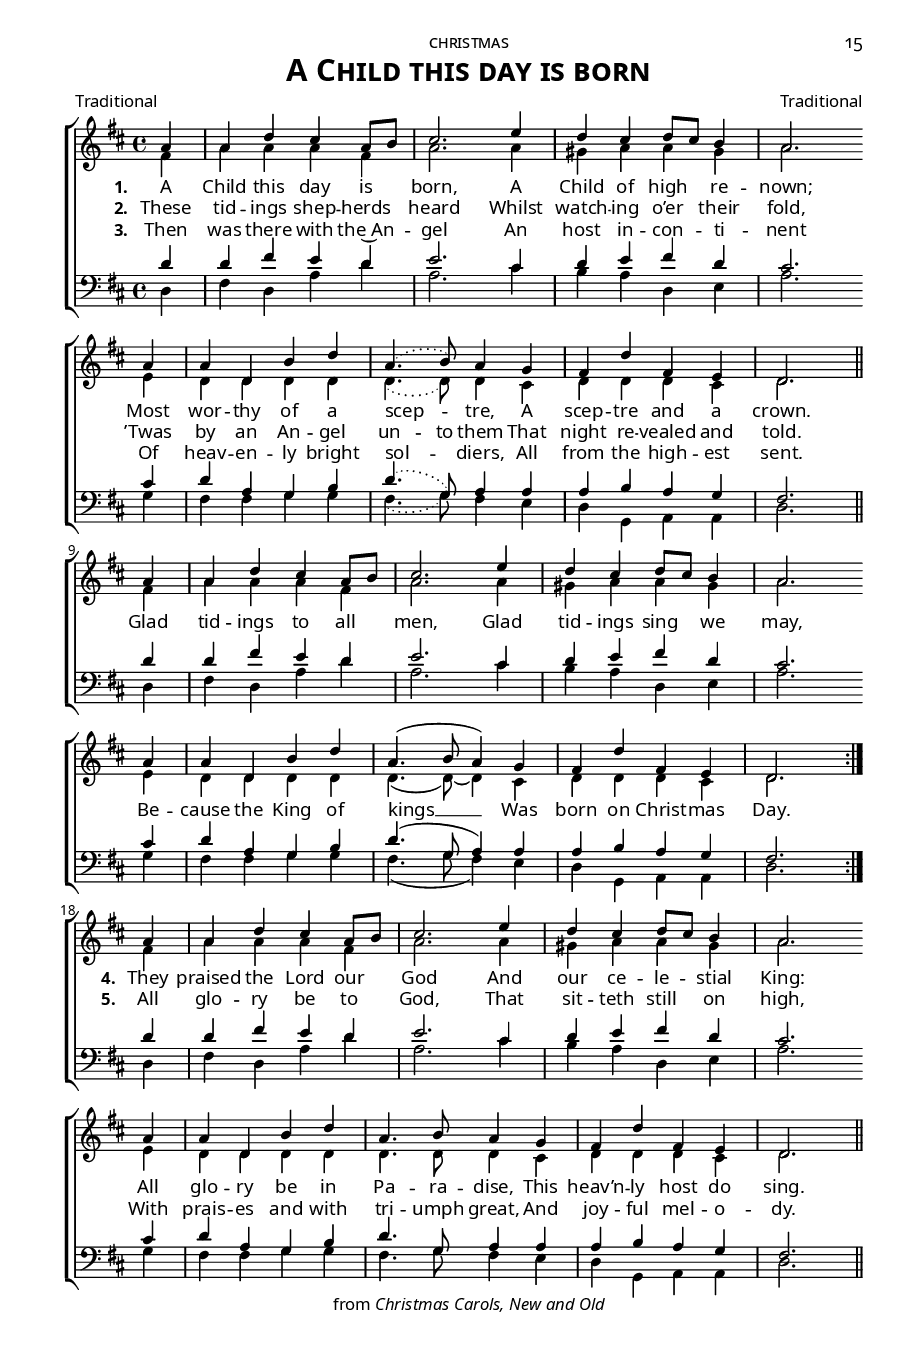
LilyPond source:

\version "2.14.2"
\include "util.ly"
\header {
  title = \markup{\override #'(font-name . "Garamond Premier Pro Semibold"){ \abs-fontsize #15 \smallCapsOldStyle"A Child this day is born"}}
  poet = \markup\oldStyleNum"Traditional"
  composer = \markup\oldStyleNum"Traditional"
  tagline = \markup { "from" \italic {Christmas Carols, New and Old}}
}
\paper {
  %print-all-headers = ##t
  paper-height = 9\in
  paper-width = 6\in
  indent = 0\in
  %system-system-spacing = #'((basic-distance . 10) (padding . 0))
  
  system-system-spacing =
    #'((basic-distance . 0)
       (minimum-distance . 0)
       (padding . -5)
       (stretchability . 100))
       
  last-bottom-spacing =
    #'((basic-distance . -10)
       (minimum-distance . -10)
       (padding . 0)
       (stretchability . 0))
  ragged-last-bottom = ##f
  ragged-bottom = ##f
  two-sided = ##t
  inner-margin = 0.5\in
  outer-margin = 0.25\in
  top-margin = 0.25\in
  bottom-margin = 0.25\in
  first-page-number = #015
  print-first-page-number = ##t
  headerLine = \markup{\override #'(font-name . "Garamond Premier Pro") \smallCapsOldStyle"christmas"}
  oddHeaderMarkup = \markup\fill-line{
     \override #'(font-name . "Garamond Premier Pro")\abs-fontsize #8.5
     \combine 
        \fill-line{"" \on-the-fly #print-page-number-check-first
        \oldStylePageNum""
        }
        \fill-line{\headerLine}
  }
  evenHeaderMarkup = \markup {
     \override #'(font-name . "Garamond Premier Pro")\abs-fontsize #8.5
     \combine
        \on-the-fly #print-page-number-check-first
        \oldStylePageNum""
        \fill-line{\headerLine}
  }
}
#(set-global-staff-size 14.6) \paper{ #(define fonts (make-pango-font-tree "GoudyOlSt BT" "Garamond Premier Pro" "Garamond Premier Pro" (/ 14.6 20))) }
global = {
  \key d \major
  \time 4/4
  \autoBeamOff
  \slurDotted
}

sopMusic = \relative c' {
  \partial 4 a'4 |
  a d cis a8[ b] |
  cis2. e4 |
  d4 cis d8[ cis] b4 |
  
  a2. \bar"" \break
  a4 |
  a d, b' d |
  a4.( b8) a4 g |
  fis d' fis, e |
  \partial 2. d2. \bar "||" \break
  
  
  \partial 4 a'4 |
  a d cis a8[ b] |
  cis2. e4 |
  d4 cis d8[ cis] b4 |
  
  a2. \bar"" \break
  a4 |
  a d, b' d |
  \slurSolid
  a4.( b8 a4) g |
  fis d' fis, e |
  \partial 2. d2. \bar ":|"
  
  
  
  
  
  
  \slurDotted
  \partial 4 a'4 |
  a d cis a8[ b] |
  cis2. e4 |
  d4 cis d8[ cis] b4 |
  
  a2. \bar"" \break
  a4 |
  a d, b' d |
  a4. b8 a4 g |
  fis d' fis, e |
  \partial 2. d2. \bar "||" \break
}
sopWords = \lyricmode {
  
}

altoMusic = \relative c' {
  fis4 |
  a a a fis |
  a2. a4 |
  gis a a gis |
  
  a2. e4 |
  d d d d |
  d4.( d8) d4 cis |
  d d d cis |
  d2. \bar "||"

  
  fis4 |
  a a a fis |
  a2. a4 |
  gis a a gis |
  
  a2. e4 |
  d d d d |
  \slurSolid
  d4.( d8)~ d4 cis |
  d d d cis |
  d2.
  
  
  
  
  
  \slurDotted
  fis4 |
  a a a fis |
  a2. a4 |
  gis a a gis |
  
  a2. e4 |
  d d d d |
  d4. d8 d4 cis |
  d d d cis |
  d2. \bar "||"
}
altoWords = \lyricmode {
  \dropLyricsXII
  \set stanza = #"1. "
  A Child this day is born,
  A Child of high re -- nown;
  Most wor -- thy of a scep -- tre,
  A scep -- tre and a crown.
  
  Glad tid -- ings to all men,
  Glad tid -- ings sing we may,
  Be -- cause the King of kings __
  Was born on Christ -- mas Day.
  
  
  \set stanza = #"4. "
  They praised the Lord our God
  And our ce -- le -- stial King:
  All glo -- ry be in
\set ignoreMelismata = ##t
  Pa -- ra -- dise,
\unset ignoreMelismata
  This heav’n -- ly host do sing.
}
altoWordsII = \lyricmode {
%\markup\italic
  
}
altoWordsIII = \lyricmode {
  \dropLyricsXII
  \set stanza = #"2. "
  These tid -- ings shep -- herds heard
  Whilst watch -- ing o’er their fold,
  ’Twas by an An -- gel
\set ignoreMelismata = ##t
  un -- to them
\unset ignoreMelismata
  That night re -- vealed and told.
  
  \repeat unfold24 \skip1
  \set stanza = #"5. "
  All glo -- ry be to God,
  That sit -- teth still on high,
  With prais -- es and with
\set ignoreMelismata = ##t
  tri -- umph great,
\unset ignoreMelismata
  And joy -- ful mel -- o -- dy.
}
altoWordsIV = \lyricmode {
  \dropLyricsXII
  \set stanza = #"3. "
  Then was there with the~An -- gel
  An host in -- con -- ti -- nent
  Of heav -- en -- ly bright sol -- diers,
  All from the high -- est sent.
}
altoWordsV = \lyricmode {
}
altoWordsVI = \lyricmode {
}
tenorMusic = \relative c' {
  d4 |
  d fis e d |
  e2. cis4 |
  d e fis d |
  
  cis2. cis4 |
  d a g b |
  d4.( g,8) a4 a |
  a b a g |
  fis2. \bar "||"
  
  
  d'4 |
  d fis e d |
  e2. cis4 |
  d e fis d |
  
  cis2. cis4 |
  d a g b |
  \slurSolid d4.( g,8 a4) a |
  a b a g |
  fis2.
  
  
  
  
  
  \slurDotted
  d'4 |
  d fis e d |
  e2. cis4 |
  d e fis d |
  
  cis2. cis4 |
  d a g b |
  d4. g,8 a4 a |
  a b a g |
  fis2. \bar "||"
}
tenorWords = \lyricmode {

}

bassMusic = \relative c {
  d4 |
  fis d a' d |
  a2. cis4 |
  b a d, e |
  
  a2. g4 |
  fis fis g g |
  fis4.( g8) fis4 e |
  d g, a a |
  d2. \bar "||"

  
  d4 |
  fis d a' d |
  a2. cis4 |
  b a d, e |
  
  a2. g4 |
  fis fis g g |
  \slurSolid
  fis4.( g8 fis4) e |
  d g, a a |
  d2.
  
  
  
  
  
  \slurDotted
  d4 |
  fis d a' d |
  a2. cis4 |
  b a d, e |
  
  a2. g4 |
  fis fis g g |
  fis4. g8 fis4 e |
  d g, a a |
  d2. \bar "||"
}
bassWords = \lyricmode {

}

pianoRH = \relative c' {
  
}
pianoLH = \relative c' {
  
}

\score {
  <<
   \new ChoirStaff <<
%    \new Lyrics = sopranos \with { \override VerticalAxisGroup #'nonstaff-relatedstaff-spacing = #'((basic-distance . 1)) }
    \new Staff = women <<
      \new Voice = "sopranos" { \voiceOne << \global \sopMusic >> }
      \new Voice = "altos" { \voiceTwo << \global \altoMusic >> }
    >>
    \new Lyrics \with { alignAboveContext = #"women" \override VerticalAxisGroup #'nonstaff-relatedstaff-spacing = #'((basic-distance . 1))} \lyricsto "sopranos" \sopWords
     \new Lyrics = "altosVI"  \with { alignBelowContext = #"women" \override VerticalAxisGroup #'nonstaff-relatedstaff-spacing = #'((basic-distance . 1))} \lyricsto "altos" \altoWordsVI
    \new Lyrics = "altosV"  \with { alignBelowContext = #"women" \override VerticalAxisGroup #'nonstaff-relatedstaff-spacing = #'((basic-distance . 1))} \lyricsto "altos" \altoWordsV
    \new Lyrics = "altosIV"  \with { alignBelowContext = #"women" \override VerticalAxisGroup #'nonstaff-relatedstaff-spacing = #'((basic-distance . 1))} \lyricsto "altos" \altoWordsIV
    \new Lyrics = "altosIII"  \with { alignBelowContext = #"women" \override VerticalAxisGroup #'nonstaff-relatedstaff-spacing = #'((basic-distance . 1))} \lyricsto "altos" \altoWordsIII
    \new Lyrics = "altosII"  \with { alignBelowContext = #"women" \override VerticalAxisGroup #'nonstaff-relatedstaff-spacing = #'((basic-distance . 1))} \lyricsto "altos" \altoWordsII
    \new Lyrics = "altos"  \with { alignBelowContext = #"women" \override VerticalAxisGroup #'nonstaff-relatedstaff-spacing = #'((padding . -0.9))} \lyricsto "altos" \altoWords
   \new Staff = men <<
      \clef bass
      \new Voice = "tenors" { \voiceOne << \global \tenorMusic >> }
      \new Voice = "basses" { \voiceTwo << \global \bassMusic >> }
    >>
    \new Lyrics \with { alignAboveContext = #"men" \override VerticalAxisGroup #'nonstaff-relatedstaff-spacing = #'((basic-distance . 1)) } \lyricsto "tenors" \tenorWords
    \new Lyrics \with { alignBelowContext = #"men" \override VerticalAxisGroup #'nonstaff-relatedstaff-spacing = #'((basic-distance . 1)) } \lyricsto "basses" \bassWords
  >>
%    \new PianoStaff << \new Staff { \new Voice { \pianoRH } } \new Staff { \clef "bass" \pianoLH } >>
  >>
  \layout {
    \context {
      \Score
      %\override SpacingSpanner #'base-shortest-duration = #(ly:make-moment 1 8)
      %\override SpacingSpanner #'common-shortest-duration = #(ly:make-moment 1 4)
    }
    \context {
      % Remove all empty staves
      % \Staff \RemoveEmptyStaves \override VerticalAxisGroup #'remove-first = ##t
    }
  }
}
